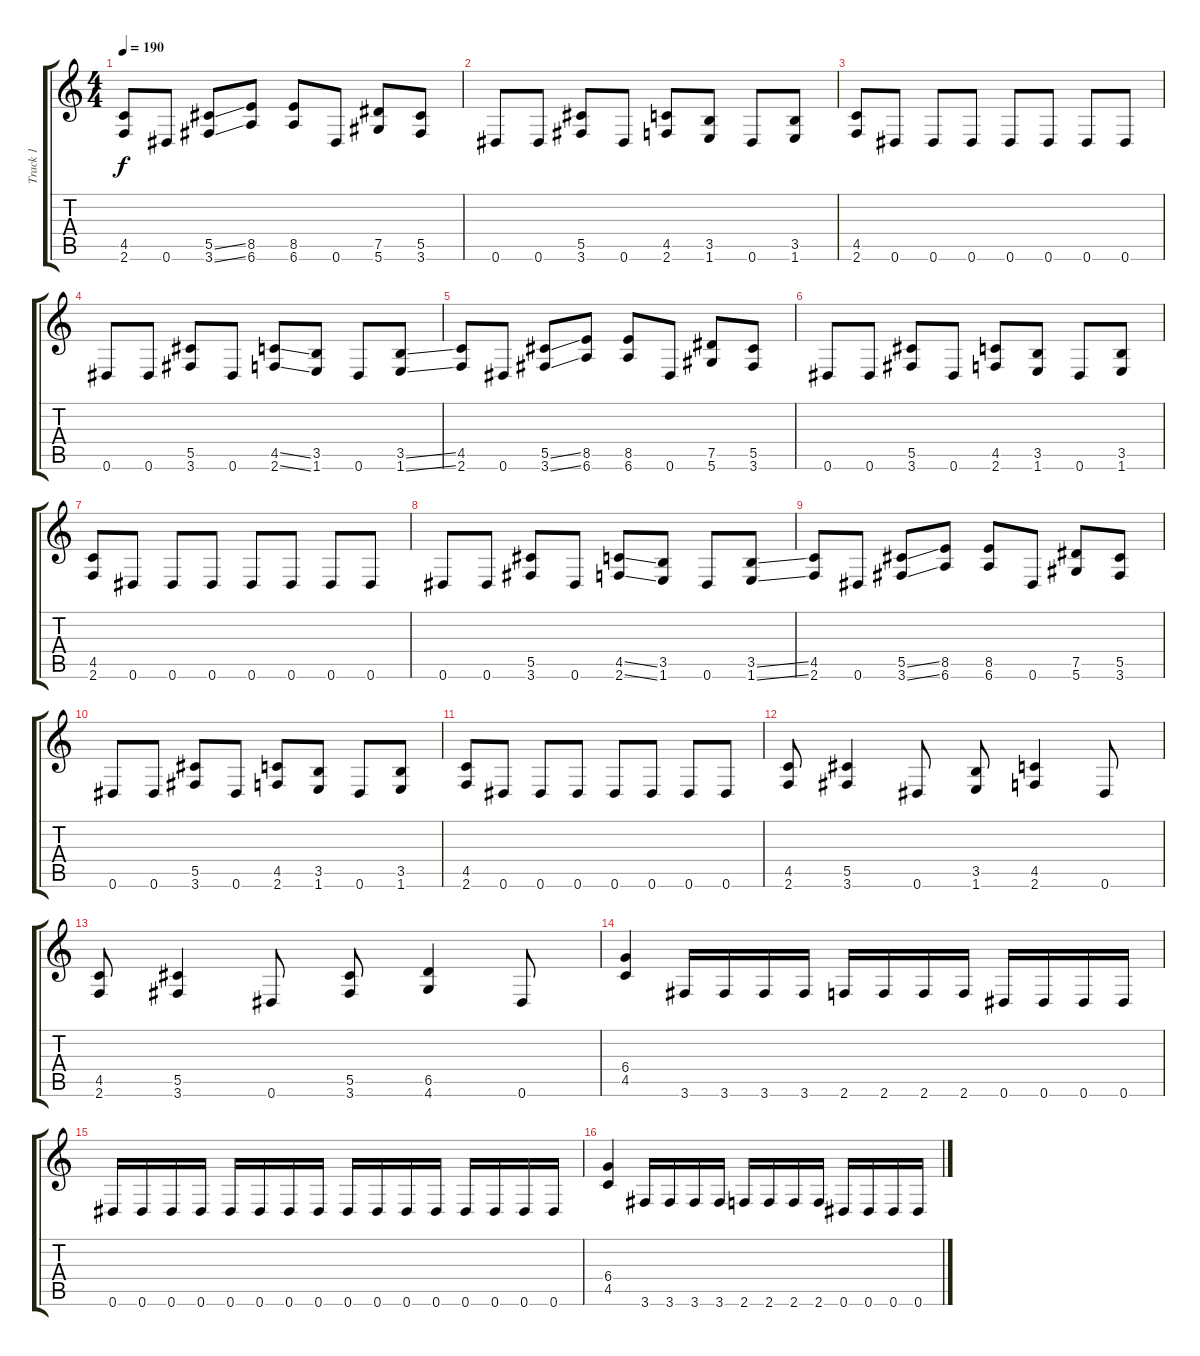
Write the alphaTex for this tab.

\track ("Track 1" "Track 1") {instrument distortionguitar}
\staff {score tabs}
\tuning (Eb4 Bb3 Gb3 Db3 Ab2 Eb2) {hide}
\ts (4 4)
\tempo 190
\clef g2
\ks c
(4.5 2.6).8{dy f} 0.6.8 (5.5{ss} 3.6{ss}).8 (8.5 6.6).8 (8.5 6.6).8 0.6.8 (7.5 5.6).8 (5.5 3.6).8 |
0.6.8 0.6.8 (5.5 3.6).8 0.6.8 (4.5 2.6).8 (3.5 1.6).8 0.6.8 (3.5 1.6).8 |
(4.5 2.6).8 0.6.8 0.6.8 0.6.8 0.6.8 0.6.8 0.6.8 0.6.8 |
0.6.8 0.6.8 (5.5 3.6).8 0.6.8 (4.5{ss} 2.6{ss}).8 (3.5 1.6).8 0.6.8 (3.5{ss} 1.6{ss}).8 |
(4.5 2.6).8 0.6.8 (5.5{ss} 3.6{ss}).8 (8.5 6.6).8 (8.5 6.6).8 0.6.8 (7.5 5.6).8 (5.5 3.6).8 |
0.6.8 0.6.8 (5.5 3.6).8 0.6.8 (4.5 2.6).8 (3.5 1.6).8 0.6.8 (3.5 1.6).8 |
(4.5 2.6).8 0.6.8 0.6.8 0.6.8 0.6.8 0.6.8 0.6.8 0.6.8 |
0.6.8 0.6.8 (5.5 3.6).8 0.6.8 (4.5{ss} 2.6{ss}).8 (3.5 1.6).8 0.6.8 (3.5{ss} 1.6{ss}).8 |
(4.5 2.6).8 0.6.8 (5.5{ss} 3.6{ss}).8 (8.5 6.6).8 (8.5 6.6).8 0.6.8 (7.5 5.6).8 (5.5 3.6).8 |
0.6.8 0.6.8 (5.5 3.6).8 0.6.8 (4.5 2.6).8 (3.5 1.6).8 0.6.8 (3.5 1.6).8 |
(4.5 2.6).8 0.6.8 0.6.8 0.6.8 0.6.8 0.6.8 0.6.8 0.6.8 |
(4.5 2.6).8 (5.5 3.6).4 0.6.8 (3.5 1.6).8 (4.5 2.6).4 0.6.8 |
(4.5 2.6).8 (5.5 3.6).4 0.6.8 (5.5 3.6).8 (6.5 4.6).4 0.6.8 |
(6.4 4.5).4 3.6.16 3.6.16 3.6.16 3.6.16 2.6.16 2.6.16 2.6.16 2.6.16 0.6.16 0.6.16 0.6.16 0.6.16 |
0.6.16 0.6.16 0.6.16 0.6.16 0.6.16 0.6.16 0.6.16 0.6.16 0.6.16 0.6.16 0.6.16 0.6.16 0.6.16 0.6.16 0.6.16 0.6.16 |
(6.4 4.5).4 3.6.16 3.6.16 3.6.16 3.6.16 2.6.16 2.6.16 2.6.16 2.6.16 0.6.16 0.6.16 0.6.16 0.6.16
